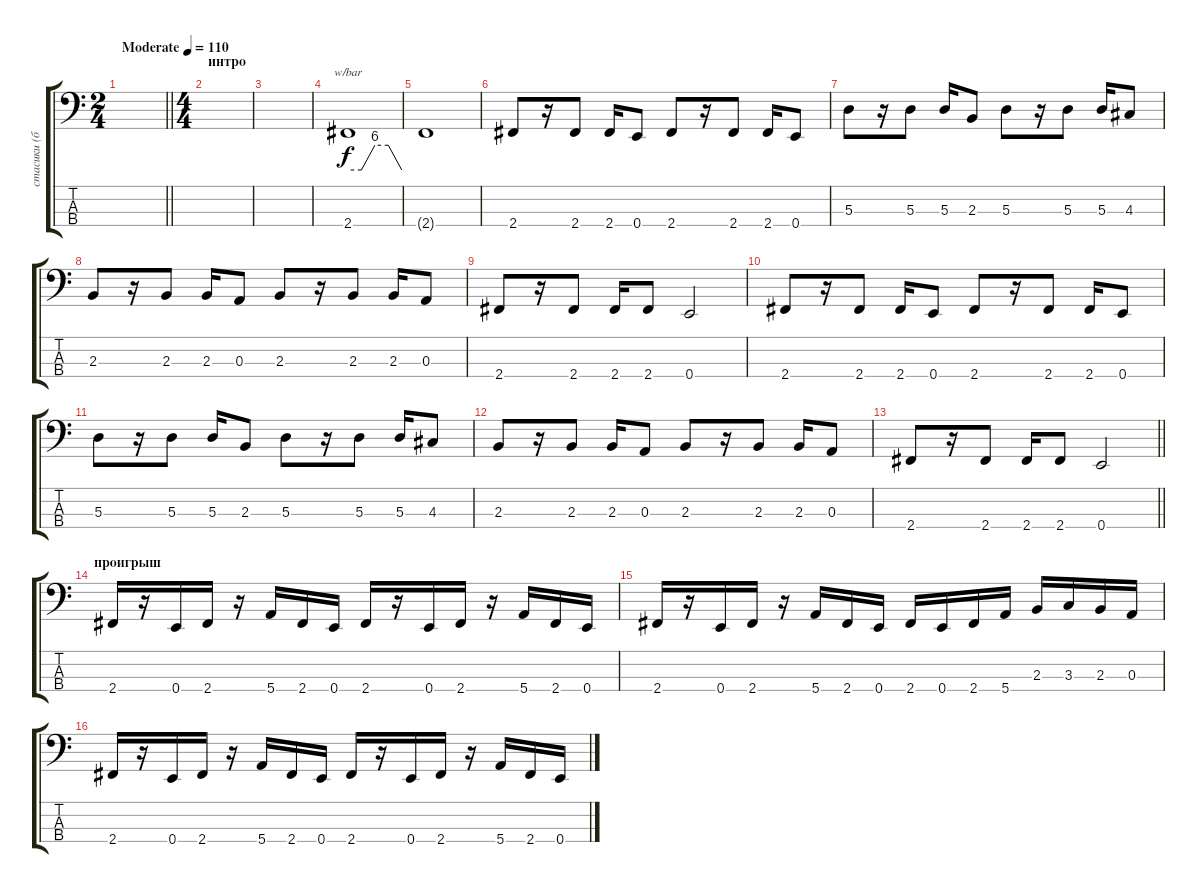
\track ("стасики (бас)" "стасики (б") {instrument electricbasspick}
\staff {score tabs}
\tuning (G2 D2 A1 E1) {hide}
\ts (2 4)
\tempo (110 "Moderate")
\clef f4
\barLineRight lightlight
\ks c
|
\ts (4 4)
\section ("" "интро")
|
|
2.4.1{tbe (custom default 0 0 15 0 30 24 45 24 60 0)} |
2.4{t}.1 |
2.4.8 r.16 2.4.8 2.4.16 0.4.8 2.4.8 r.16 2.4.8 2.4.16 0.4.8 |
5.3.8 r.16 5.3.8 5.3.16 2.3.8 5.3.8 r.16 5.3.8 5.3.16 4.3.8 |
2.3.8 r.16 2.3.8 2.3.16 0.3.8 2.3.8 r.16 2.3.8 2.3.16 0.3.8 |
2.4.8 r.16 2.4.8 2.4.16 2.4.8 0.4.2 |
2.4.8 r.16 2.4.8 2.4.16 0.4.8 2.4.8 r.16 2.4.8 2.4.16 0.4.8 |
5.3.8 r.16 5.3.8 5.3.16 2.3.8 5.3.8 r.16 5.3.8 5.3.16 4.3.8 |
2.3.8 r.16 2.3.8 2.3.16 0.3.8 2.3.8 r.16 2.3.8 2.3.16 0.3.8 |
\barLineRight lightlight
2.4.8 r.16 2.4.8 2.4.16 2.4.8 0.4.2 |
\section ("" "проигрыш")
2.4.16 r.16 0.4.16 2.4.16 r.16 5.4.16 2.4.16 0.4.16 2.4.16 r.16 0.4.16 2.4.16 r.16 5.4.16 2.4.16 0.4.16 |
2.4.16 r.16 0.4.16 2.4.16 r.16 5.4.16 2.4.16 0.4.16 2.4.16 0.4.16 2.4.16 5.4.16 2.3.16 3.3.16 2.3.16 0.3.16 |
2.4.16 r.16 0.4.16 2.4.16 r.16 5.4.16 2.4.16 0.4.16 2.4.16 r.16 0.4.16 2.4.16 r.16 5.4.16 2.4.16 0.4.16
